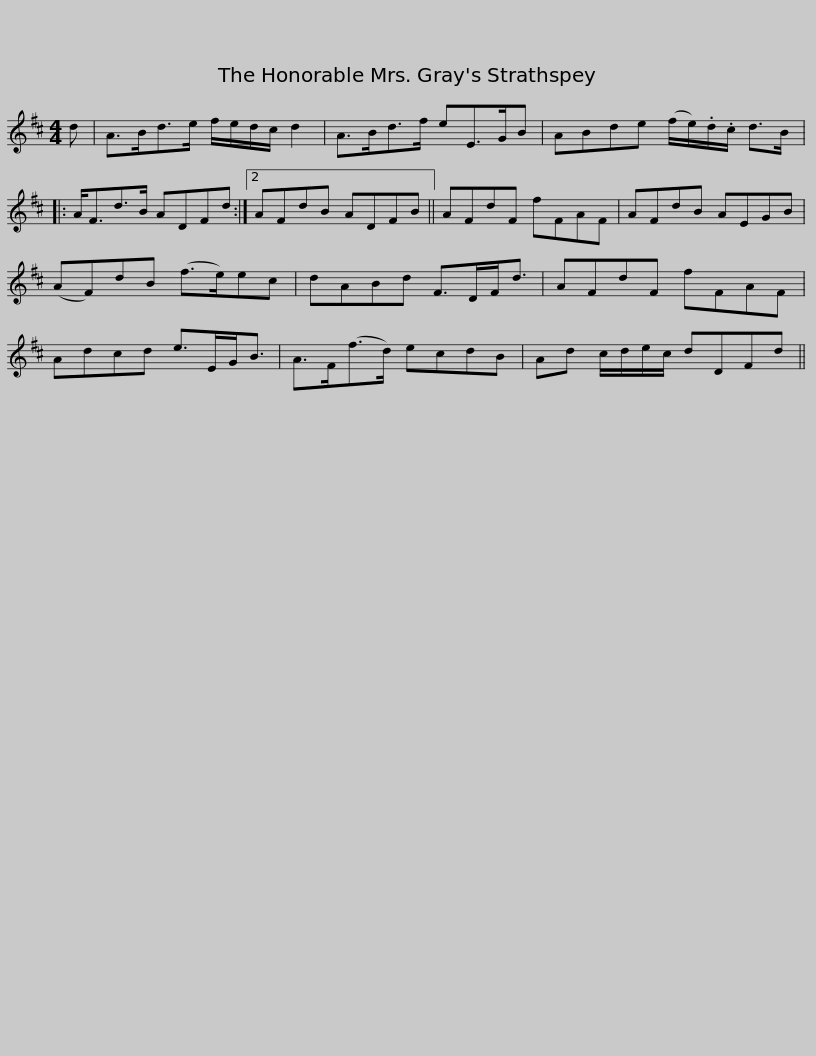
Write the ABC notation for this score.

X:1
L:1/8
M:4/4
I:linebreak $
K:D
V:1 treble
V:1
 d | A>Bd>e f/e/d/c/ d2 | A>Bd>f eE>GB | ABde (f/e/).d/.c/ d>B |:1 A<Fd>B ADFd :|2$ %5
 AFdB ADFB || AFdF fFAF | AFdB AEGB | (AF)dB (f>e)ec | dABd F>DF<d |$ %10
 AFdF fFAF | Adcd e>EG<B | A>F(f>d) ecdB | Ad c/d/e/c/ dDFd || %14
